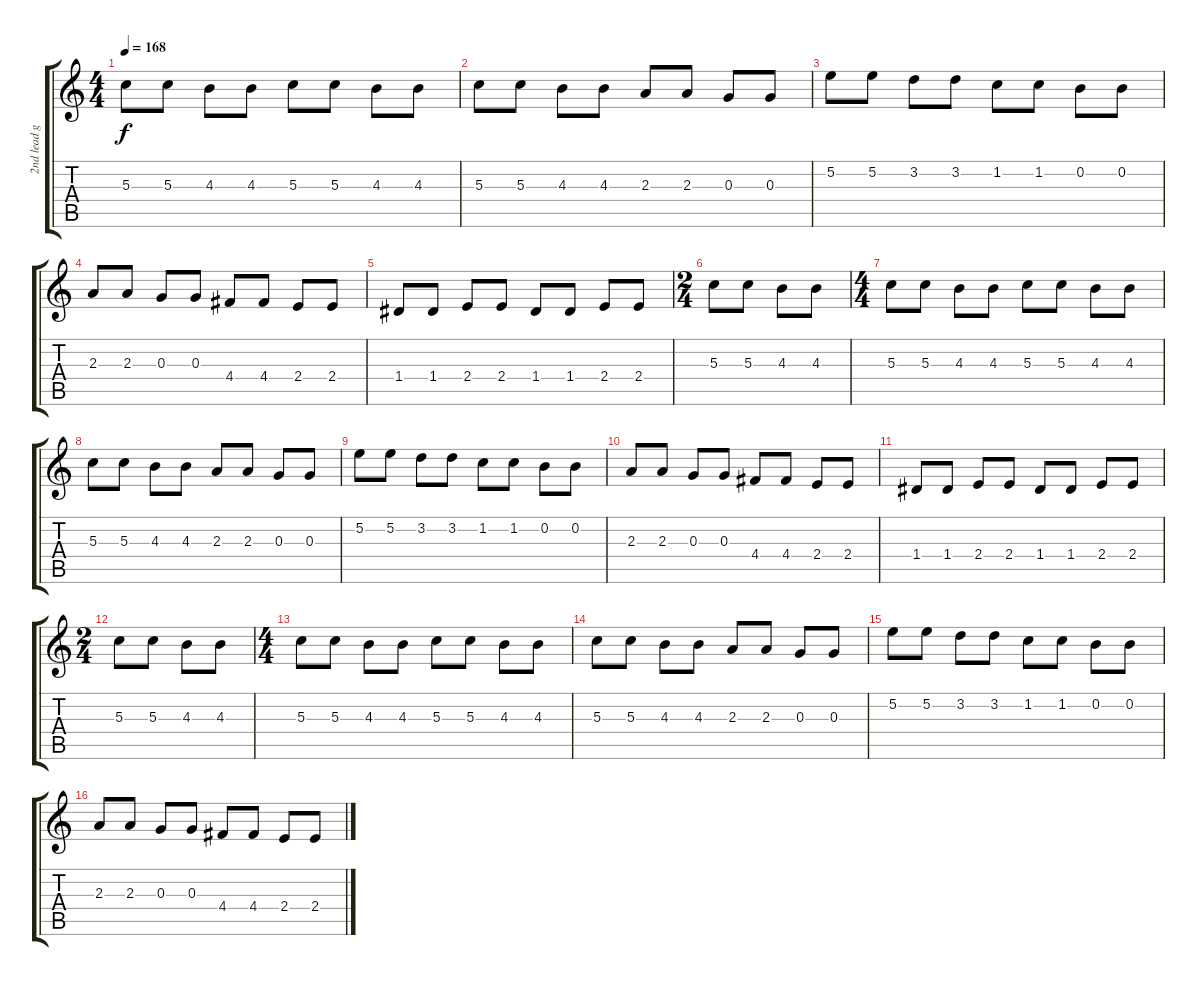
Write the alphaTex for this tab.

\track ("2nd lead guitar (Joey Santiago)" "2nd lead g") {instrument distortionguitar}
\staff {score tabs}
\tuning (E4 B3 G3 D3 A2 E2) {hide}
\ts (4 4)
\tempo 168
\clef g2
\ks c
5.3.8{dy f} 5.3.8 4.3.8 4.3.8 5.3.8 5.3.8 4.3.8 4.3.8 |
5.3.8 5.3.8 4.3.8 4.3.8 2.3.8 2.3.8 0.3.8 0.3.8 |
5.2.8 5.2.8 3.2.8 3.2.8 1.2.8 1.2.8 0.2.8 0.2.8 |
2.3.8 2.3.8 0.3.8 0.3.8 4.4.8 4.4.8 2.4.8 2.4.8 |
1.4.8 1.4.8 2.4.8 2.4.8 1.4.8 1.4.8 2.4.8 2.4.8 |
\ts (2 4)
5.3.8 5.3.8 4.3.8 4.3.8 |
\ts (4 4)
5.3.8 5.3.8 4.3.8 4.3.8 5.3.8 5.3.8 4.3.8 4.3.8 |
5.3.8 5.3.8 4.3.8 4.3.8 2.3.8 2.3.8 0.3.8 0.3.8 |
5.2.8 5.2.8 3.2.8 3.2.8 1.2.8 1.2.8 0.2.8 0.2.8 |
2.3.8 2.3.8 0.3.8 0.3.8 4.4.8 4.4.8 2.4.8 2.4.8 |
1.4.8 1.4.8 2.4.8 2.4.8 1.4.8 1.4.8 2.4.8 2.4.8 |
\ts (2 4)
5.3.8 5.3.8 4.3.8 4.3.8 |
\ts (4 4)
5.3.8 5.3.8 4.3.8 4.3.8 5.3.8 5.3.8 4.3.8 4.3.8 |
5.3.8 5.3.8 4.3.8 4.3.8 2.3.8 2.3.8 0.3.8 0.3.8 |
5.2.8 5.2.8 3.2.8 3.2.8 1.2.8 1.2.8 0.2.8 0.2.8 |
2.3.8 2.3.8 0.3.8 0.3.8 4.4.8 4.4.8 2.4.8 2.4.8
